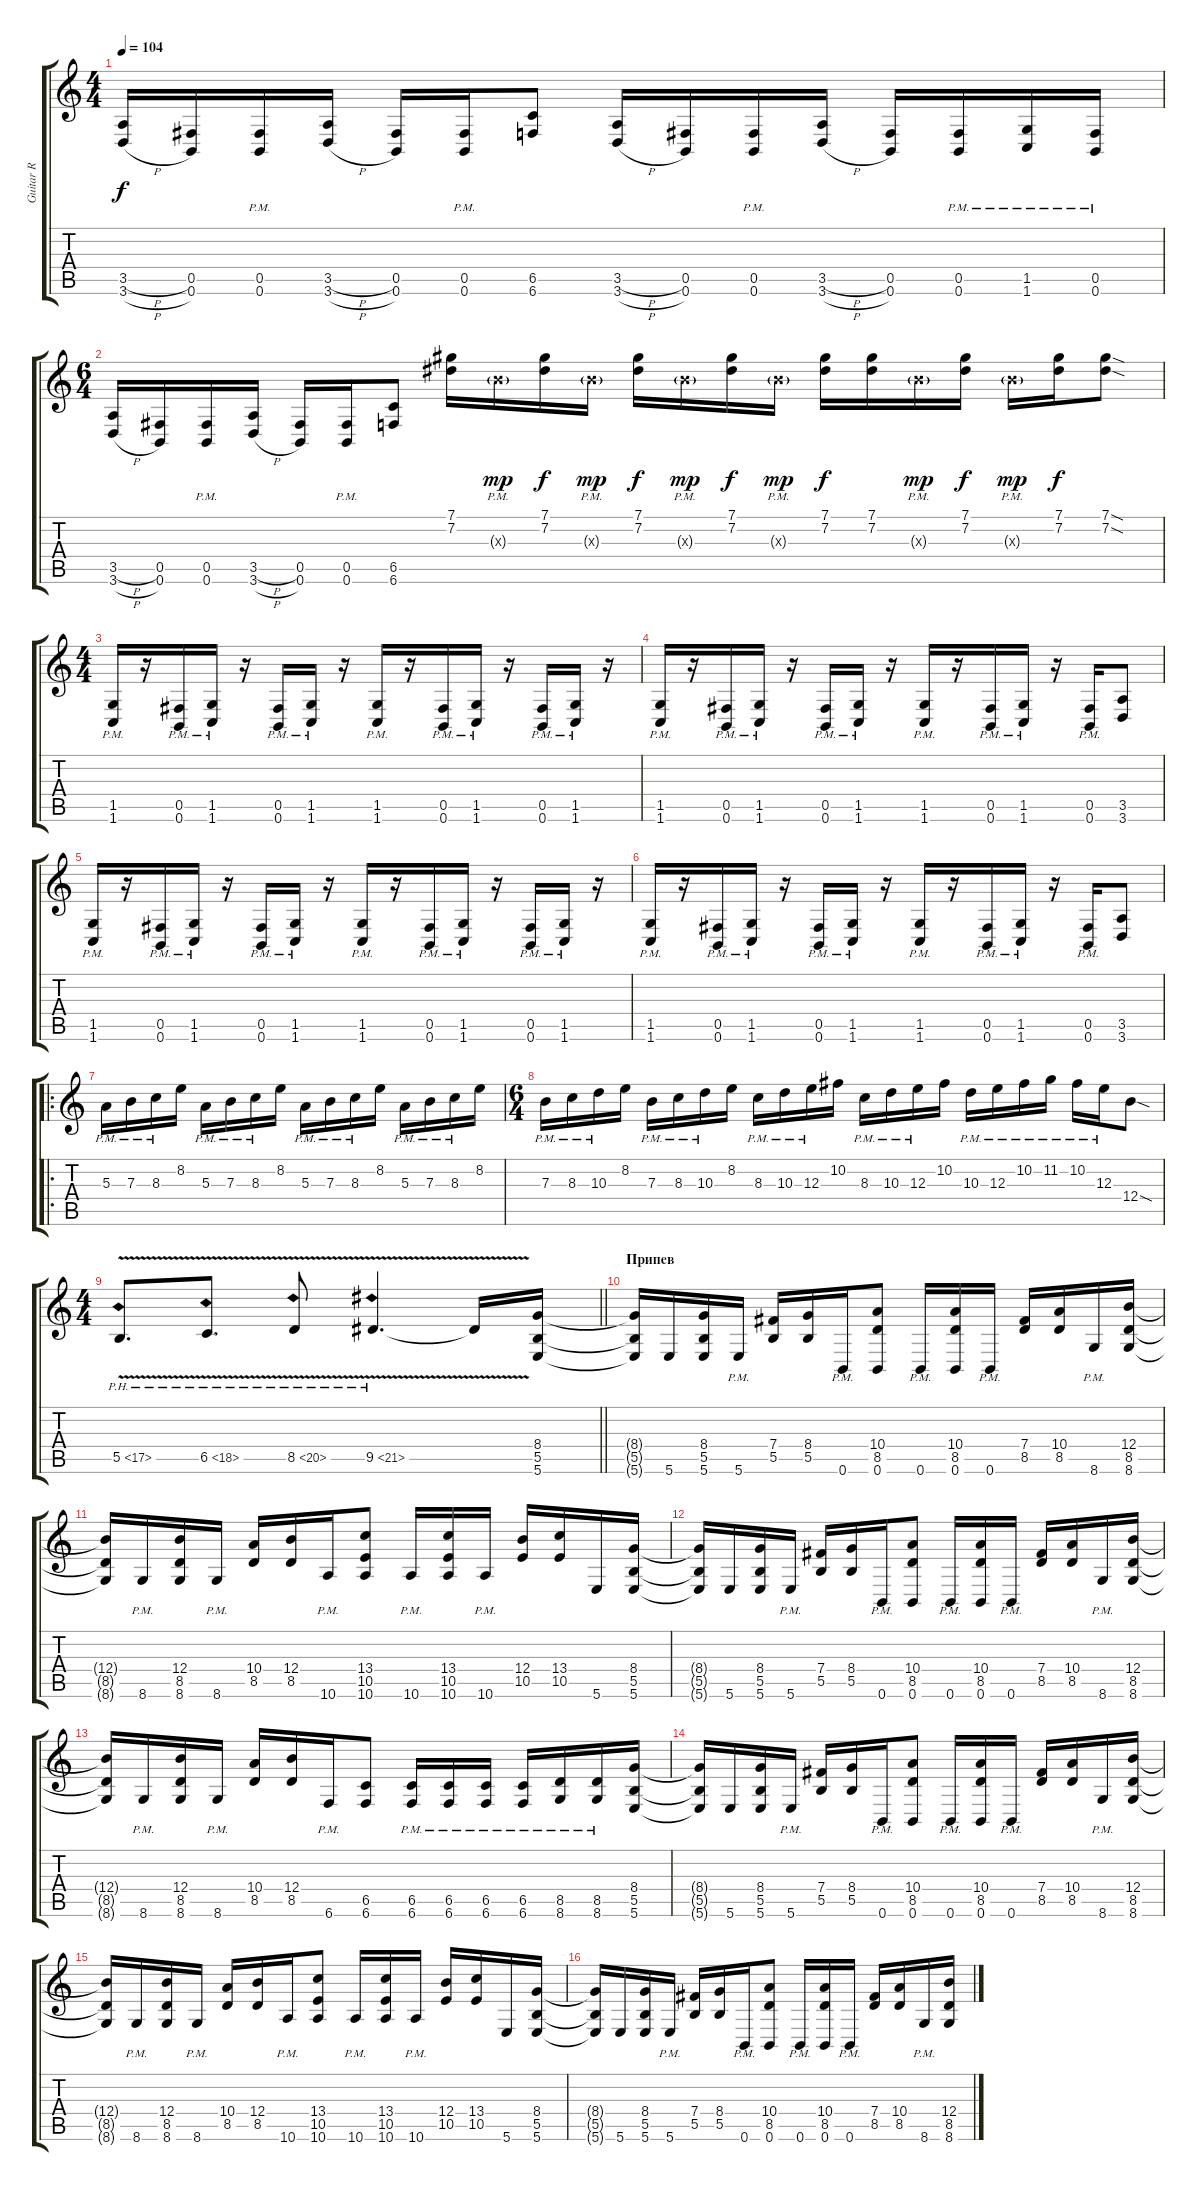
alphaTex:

\track ("Guitar R" "Guitar R") {instrument distortionguitar}
\staff {score tabs}
\tuning (Db4 Ab3 E3 B2 Gb2 B1) {hide}
\ts (4 4)
\tempo 104
\clef g2
\ks c
(3.5{h} 3.6{h}).16{dy f} (0.5 0.6).16 (0.5{pm} 0.6{pm}).16 (3.5{h} 3.6{h}).16 (0.5 0.6).16 (0.5{pm} 0.6{pm}).16 (6.5 6.6).8 (3.5{h} 3.6{h}).16 (0.5 0.6).16 (0.5{pm} 0.6{pm}).16 (3.5{h} 3.6{h}).16 (0.5 0.6).16 (0.5{pm} 0.6{pm}).16 (1.5{pm} 1.6{pm}).16 (0.5{pm} 0.6{pm}).16 |
\ts (6 4)
(3.5{h} 3.6{h}).16 (0.5 0.6).16 (0.5{pm} 0.6{pm}).16 (3.5{h} 3.6{h}).16 (0.5 0.6).16 (0.5{pm} 0.6{pm}).16 (6.5 6.6).8 (7.1 7.2).16 7.3{g pm x}.16{dy mp} (7.1 7.2).16{dy f} 7.3{g pm x}.16{dy mp} (7.1 7.2).16{dy f} 7.3{g pm x}.16{dy mp} (7.1 7.2).16{dy f} 7.3{g pm x}.16{dy mp} (7.1 7.2).16{dy f} (7.1 7.2).16 7.3{g pm x}.16{dy mp} (7.1 7.2).16{dy f} 7.3{g pm x}.16{dy mp} (7.1 7.2).16{dy f} (7.1{sod} 7.2{sod}).8 |
\ts (4 4)
(1.5{pm} 1.6{pm}).16 r.16 (0.5{pm} 0.6{pm}).16 (1.5{pm} 1.6{pm}).16 r.16 (0.5{pm} 0.6{pm}).16 (1.5{pm} 1.6{pm}).16 r.16 (1.5{pm} 1.6{pm}).16 r.16 (0.5{pm} 0.6{pm}).16 (1.5{pm} 1.6{pm}).16 r.16 (0.5{pm} 0.6{pm}).16 (1.5{pm} 1.6{pm}).16 r.16 |
(1.5{pm} 1.6{pm}).16 r.16 (0.5{pm} 0.6{pm}).16 (1.5{pm} 1.6{pm}).16 r.16 (0.5{pm} 0.6{pm}).16 (1.5{pm} 1.6{pm}).16 r.16 (1.5{pm} 1.6{pm}).16 r.16 (0.5{pm} 0.6{pm}).16 (1.5{pm} 1.6{pm}).16 r.16 (0.5{pm} 0.6{pm}).16 (3.5 3.6).8 |
(1.5{pm} 1.6{pm}).16 r.16 (0.5{pm} 0.6{pm}).16 (1.5{pm} 1.6{pm}).16 r.16 (0.5{pm} 0.6{pm}).16 (1.5{pm} 1.6{pm}).16 r.16 (1.5{pm} 1.6{pm}).16 r.16 (0.5{pm} 0.6{pm}).16 (1.5{pm} 1.6{pm}).16 r.16 (0.5{pm} 0.6{pm}).16 (1.5{pm} 1.6{pm}).16 r.16 |
(1.5{pm} 1.6{pm}).16 r.16 (0.5{pm} 0.6{pm}).16 (1.5{pm} 1.6{pm}).16 r.16 (0.5{pm} 0.6{pm}).16 (1.5{pm} 1.6{pm}).16 r.16 (1.5{pm} 1.6{pm}).16 r.16 (0.5{pm} 0.6{pm}).16 (1.5{pm} 1.6{pm}).16 r.16 (0.5{pm} 0.6{pm}).16 (3.5 3.6).8 |
\ro
5.3{pm}.16 7.3{pm}.16 8.3{pm}.16 8.2.16 5.3{pm}.16 7.3{pm}.16 8.3{pm}.16 8.2.16 5.3{pm}.16 7.3{pm}.16 8.3{pm}.16 8.2.16 5.3{pm}.16 7.3{pm}.16 8.3{pm}.16 8.2.16 |
\ts (6 4)
7.3{pm}.16 8.3{pm}.16 10.3{pm}.16 8.2.16 7.3{pm}.16 8.3{pm}.16 10.3{pm}.16 8.2.16 8.3{pm}.16 10.3{pm}.16 12.3{pm}.16 10.2.16 8.3{pm}.16 10.3{pm}.16 12.3{pm}.16 10.2.16 10.3{pm}.16 12.3{pm}.16 10.2{pm}.16 11.2{pm}.16 10.2{pm}.16 12.3{pm}.16 12.4{sod}.8 |
\ts (4 4)
\barLineRight lightlight
5.5{ph 12 v}.8{d} 6.5{ph 12 v}.8{d} 8.5{ph 12 v}.8 9.5{ph 12 v}.4{d} 9.5{t}.16 (8.4 5.5 5.6).16 |
\section ("" "Припев")
(8.4{t} 5.5{t} 5.6{t}).16 5.6.16 (8.4 5.5 5.6).16 5.6{pm}.16 (7.4 5.5).16 (8.4 5.5).16 0.6{pm}.16 (10.4 8.5 0.6).8 0.6{pm}.16 (10.4 8.5 0.6).16 0.6{pm}.16 (7.4 8.5).16 (10.4 8.5).16 8.6{pm}.16 (12.4 8.5 8.6).16 |
(12.4{t} 8.5{t} 8.6{t}).16 8.6{pm}.16 (12.4 8.5 8.6).16 8.6{pm}.16 (10.4 8.5).16 (12.4 8.5).16 10.6{pm}.16 (13.4 10.5 10.6).8 10.6{pm}.16 (13.4 10.5 10.6).16 10.6{pm}.16 (12.4 10.5).16 (13.4 10.5).16 5.6.16 (8.4 5.5 5.6).16 |
(8.4{t} 5.5{t} 5.6{t}).16 5.6.16 (8.4 5.5 5.6).16 5.6{pm}.16 (7.4 5.5).16 (8.4 5.5).16 0.6{pm}.16 (10.4 8.5 0.6).8 0.6{pm}.16 (10.4 8.5 0.6).16 0.6{pm}.16 (7.4 8.5).16 (10.4 8.5).16 8.6{pm}.16 (12.4 8.5 8.6).16 |
(12.4{t} 8.5{t} 8.6{t}).16 8.6{pm}.16 (12.4 8.5 8.6).16 8.6{pm}.16 (10.4 8.5).16 (12.4 8.5).16 6.6{pm}.16 (6.5 6.6).8 (6.5{pm} 6.6{pm}).16 (6.5{pm} 6.6{pm}).16 (6.5{pm} 6.6{pm}).16 (6.5{pm} 6.6{pm}).16 (8.5{pm} 8.6{pm}).16 (8.5{pm} 8.6{pm}).16 (8.4 5.5 5.6).16 |
(8.4{t} 5.5{t} 5.6{t}).16 5.6.16 (8.4 5.5 5.6).16 5.6{pm}.16 (7.4 5.5).16 (8.4 5.5).16 0.6{pm}.16 (10.4 8.5 0.6).8 0.6{pm}.16 (10.4 8.5 0.6).16 0.6{pm}.16 (7.4 8.5).16 (10.4 8.5).16 8.6{pm}.16 (12.4 8.5 8.6).16 |
(12.4{t} 8.5{t} 8.6{t}).16 8.6{pm}.16 (12.4 8.5 8.6).16 8.6{pm}.16 (10.4 8.5).16 (12.4 8.5).16 10.6{pm}.16 (13.4 10.5 10.6).8 10.6{pm}.16 (13.4 10.5 10.6).16 10.6{pm}.16 (12.4 10.5).16 (13.4 10.5).16 5.6.16 (8.4 5.5 5.6).16 |
(8.4{t} 5.5{t} 5.6{t}).16 5.6.16 (8.4 5.5 5.6).16 5.6{pm}.16 (7.4 5.5).16 (8.4 5.5).16 0.6{pm}.16 (10.4 8.5 0.6).8 0.6{pm}.16 (10.4 8.5 0.6).16 0.6{pm}.16 (7.4 8.5).16 (10.4 8.5).16 8.6{pm}.16 (12.4 8.5 8.6).16
